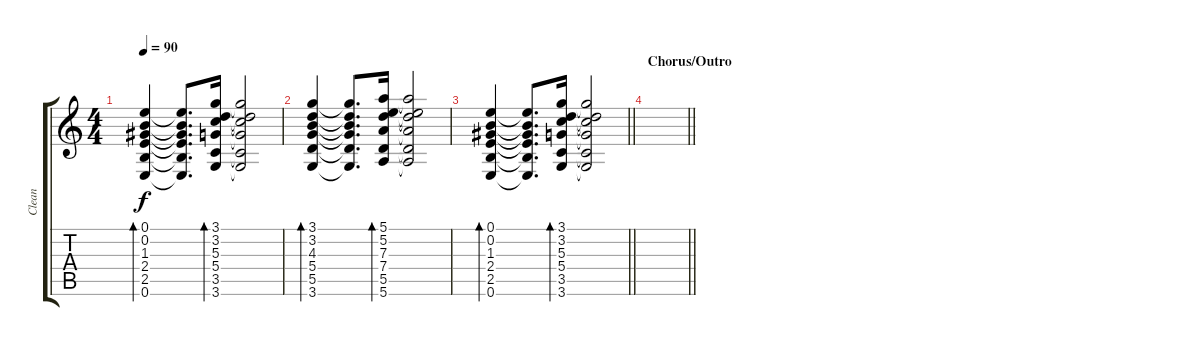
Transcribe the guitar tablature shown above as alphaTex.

\track ("Clean" "Clean") {instrument electricguitarclean}
\staff {score tabs}
\tuning (E4 B3 G3 D3 A2 E2) {hide}
\ts (4 4)
\tempo 90
\clef g2
\ks c
(0.1 0.2 1.3 2.4 2.5 0.6).4{bd 120 dy f} (0.1{t} 0.2{t} 1.3{t} 2.4{t} 2.5{t} 0.6{t}).8{d} (3.1 3.2 5.3 5.4 3.5 3.6).16{bd 120} (3.1{t} 3.2{t} 5.3{t} 5.4{t} 3.5{t} 3.6{t}).2 |
(3.1 3.2 4.3 5.4 5.5 3.6).4{bd 120} (3.1{t} 3.2{t} 4.3{t} 5.4{t} 5.5{t} 3.6{t}).8{d} (5.1 5.2 7.3 7.4 5.5 5.6).16{bd 120} (5.1{t} 5.2{t} 7.3{t} 7.4{t} 5.5{t} 5.6{t}).2 |
\barLineRight lightlight
(0.1 0.2 1.3 2.4 2.5 0.6).4{bd 120} (0.1{t} 0.2{t} 1.3{t} 2.4{t} 2.5{t} 0.6{t}).8{d} (3.1 3.2 5.3 5.4 3.5 3.6).16{bd 120} (3.1{t} 3.2{t} 5.3{t} 5.4{t} 3.5{t} 3.6{t}).2 |
\section ("" "Chorus/Outro")
\barLineRight lightlight
